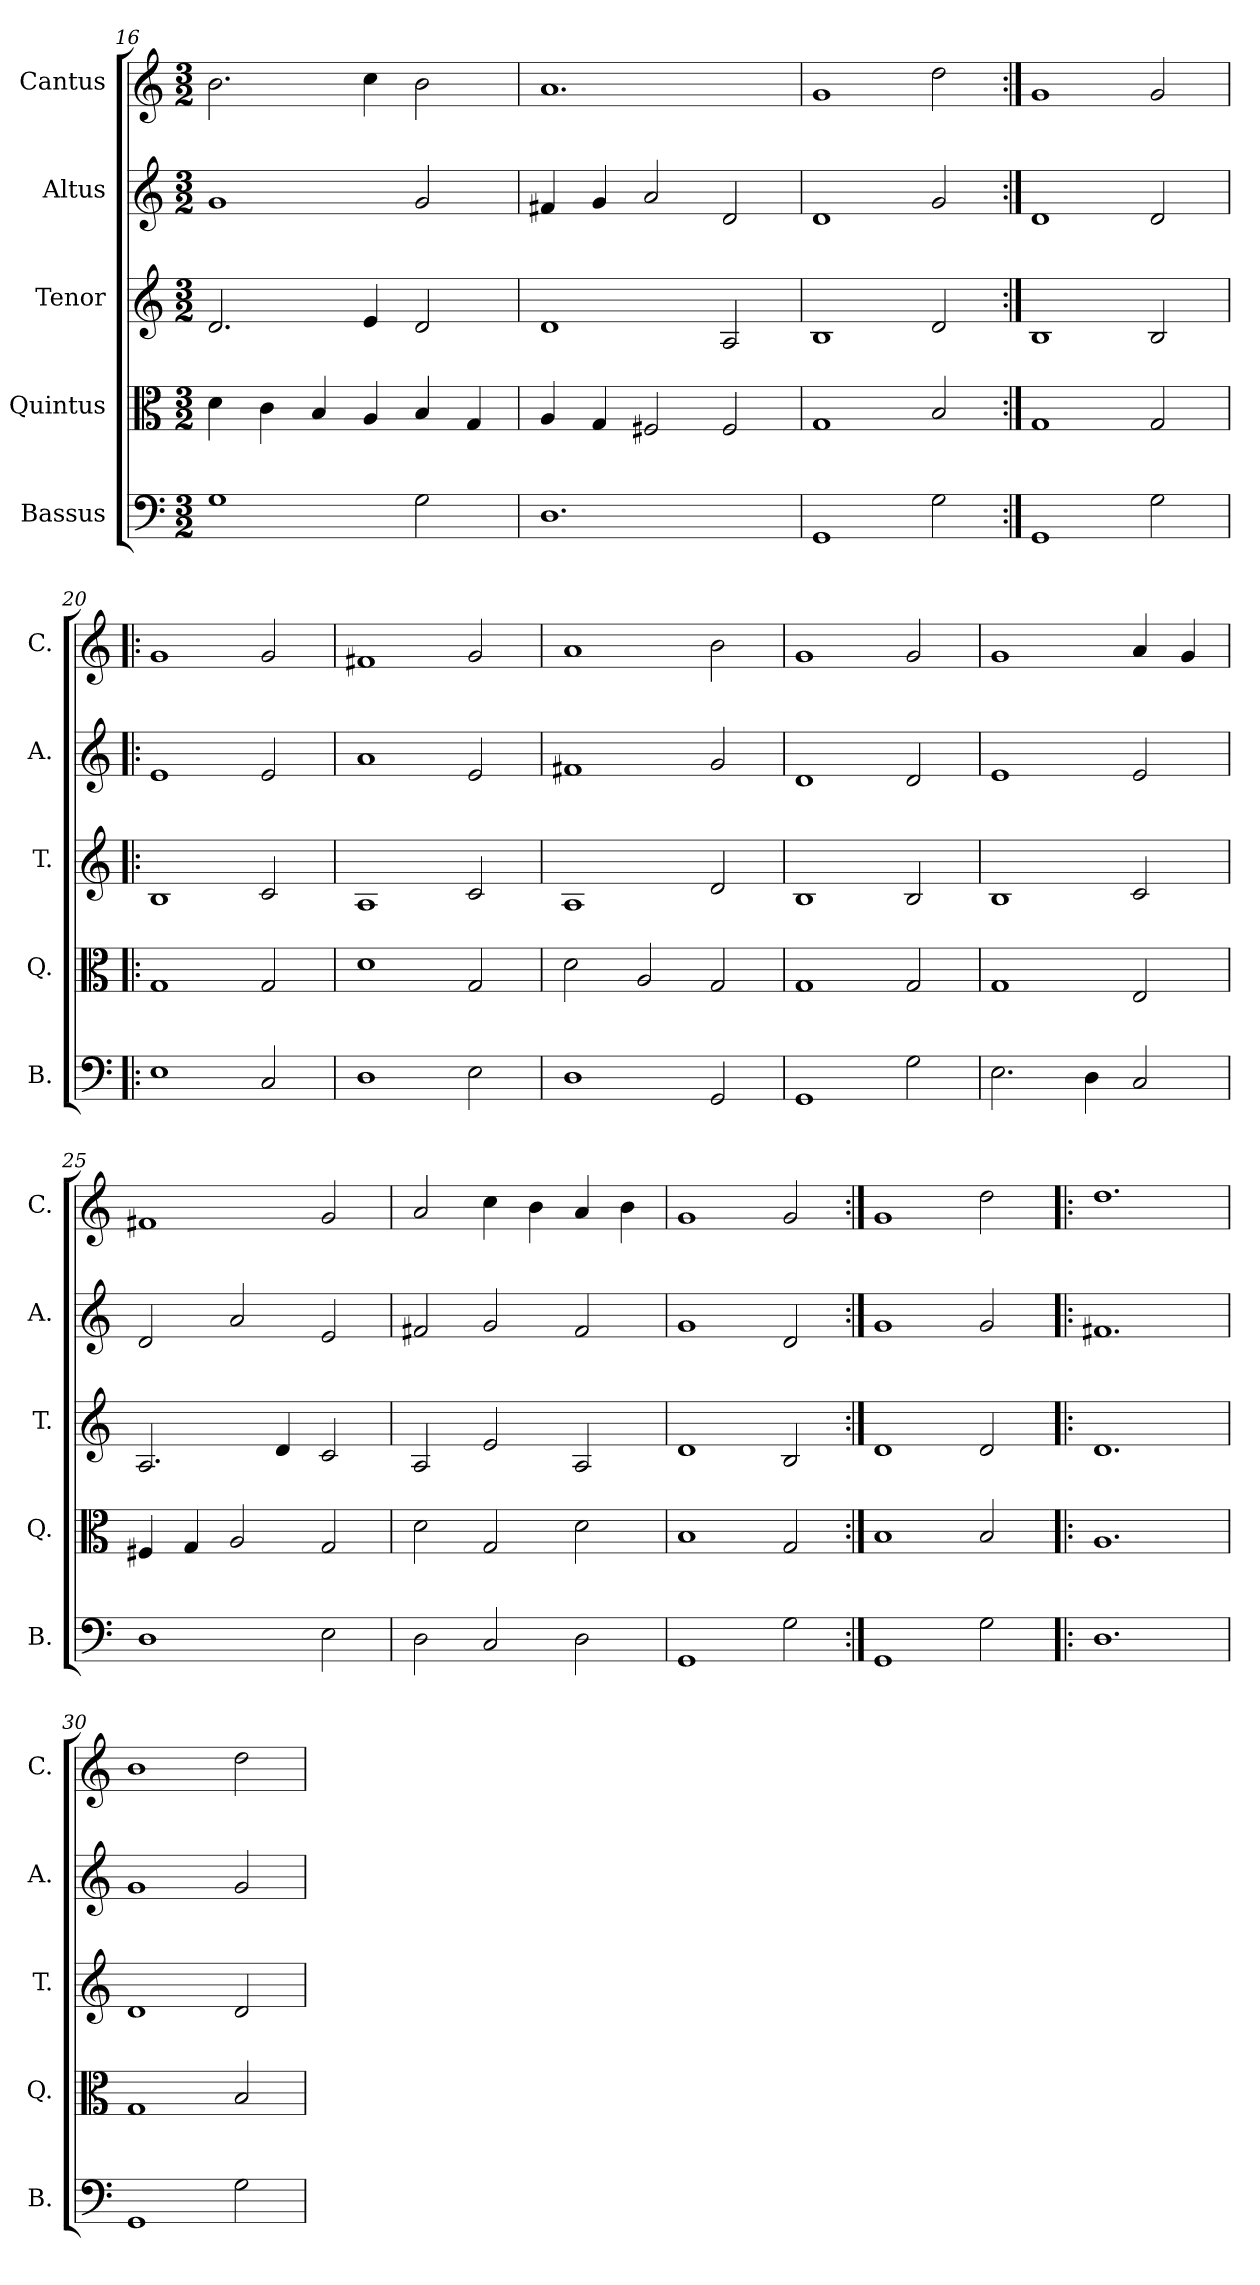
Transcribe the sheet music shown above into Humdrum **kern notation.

**kern	**kern	**kern	**kern	**kern
*part5	*part4	*part3	*part2	*part1
*staff5	*staff4	*staff3	*staff2	*staff1
*I"Bassus	*I"Quintus	*I"Tenor	*I"Altus	*I"Cantus
*I'B.	*I'Q.	*I'T.	*I'A.	*I'C.
*clefF4	*clefC3	*clefG2	*clefG2	*clefG2
*k[]	*k[]	*k[]	*k[]	*k[]
*M3/2	*M3/2	*M3/2	*M3/2	*M3/2
=16	=16	=16	=16	=16
1G	4d\	2.d/	1g	2.b\
.	4c\	.	.	.
.	4B/	.	.	.
.	4A/	4e/	.	4cc\
2G\	4B/	2d/	2g/	2b\
.	4G/	.	.	.
!!LO:LB:g=z
=17	=17	=17	=17	=17
1.D	4A/	1d	4f#X/	1.a
.	4G/	.	4g/	.
.	2F#X/	.	2a/	.
.	2F#/	2A/	2d/	.
=18	=18	=18	=18	=18
1GG	1G	1B	1d	1g
2G\	2B/	2d/	2g/	2dd\
=19:|!	=19:|!	=19:|!	=19:|!	=19:|!
1GG	1G	1B	1d	1g
2G\	2G/	2B/	2d/	2g/
=20!|:	=20!|:	=20!|:	=20!|:	=20!|:
1E	1G	1B	1e	1g
2C/	2G/	2c/	2e/	2g/
=21	=21	=21	=21	=21
1D	1d	1A	1a	1f#X
2E\	2G/	2c/	2e/	2g/
=22	=22	=22	=22	=22
1D	2d\	1A	1f#X	1a
.	2A/	.	.	.
2GG/	2G/	2d/	2g/	2b\
=23	=23	=23	=23	=23
1GG	1G	1B	1d	1g
2G\	2G/	2B/	2d/	2g/
=24	=24	=24	=24	=24
2.E\	1G	1B	1e	1g
4D\	.	.	.	.
2C/	2E/	2c/	2e/	4a/
.	.	.	.	4g/
!!LO:LB:g=z
=25	=25	=25	=25	=25
1D	4F#X/	2.A/	2d/	1f#X
.	4G/	.	.	.
.	2A/	.	2a/	.
.	.	4d/	.	.
2E\	2G/	2c/	2e/	2g/
=26	=26	=26	=26	=26
2D\	2d\	2A/	2f#X/	2a/
2C/	2G/	2e/	2g/	4cc\
.	.	.	.	4b\
2D\	2d\	2A/	2f#/	4a/
.	.	.	.	4b\
=27	=27	=27	=27	=27
1GG	1B	1d	1g	1g
2G\	2G/	2B/	2d/	2g/
=28:|!	=28:|!	=28:|!	=28:|!	=28:|!
1GG	1B	1d	1g	1g
2G\	2B/	2d/	2g/	2dd\
=29!|:	=29!|:	=29!|:	=29!|:	=29!|:
1.D	1.A	1.d	1.f#X	1.dd
=30	=30	=30	=30	=30
1GG	1G	1d	1g	1b
2G\	2B/	2d/	2g/	2dd\
=	=	=	=	=
*-	*-	*-	*-	*-
